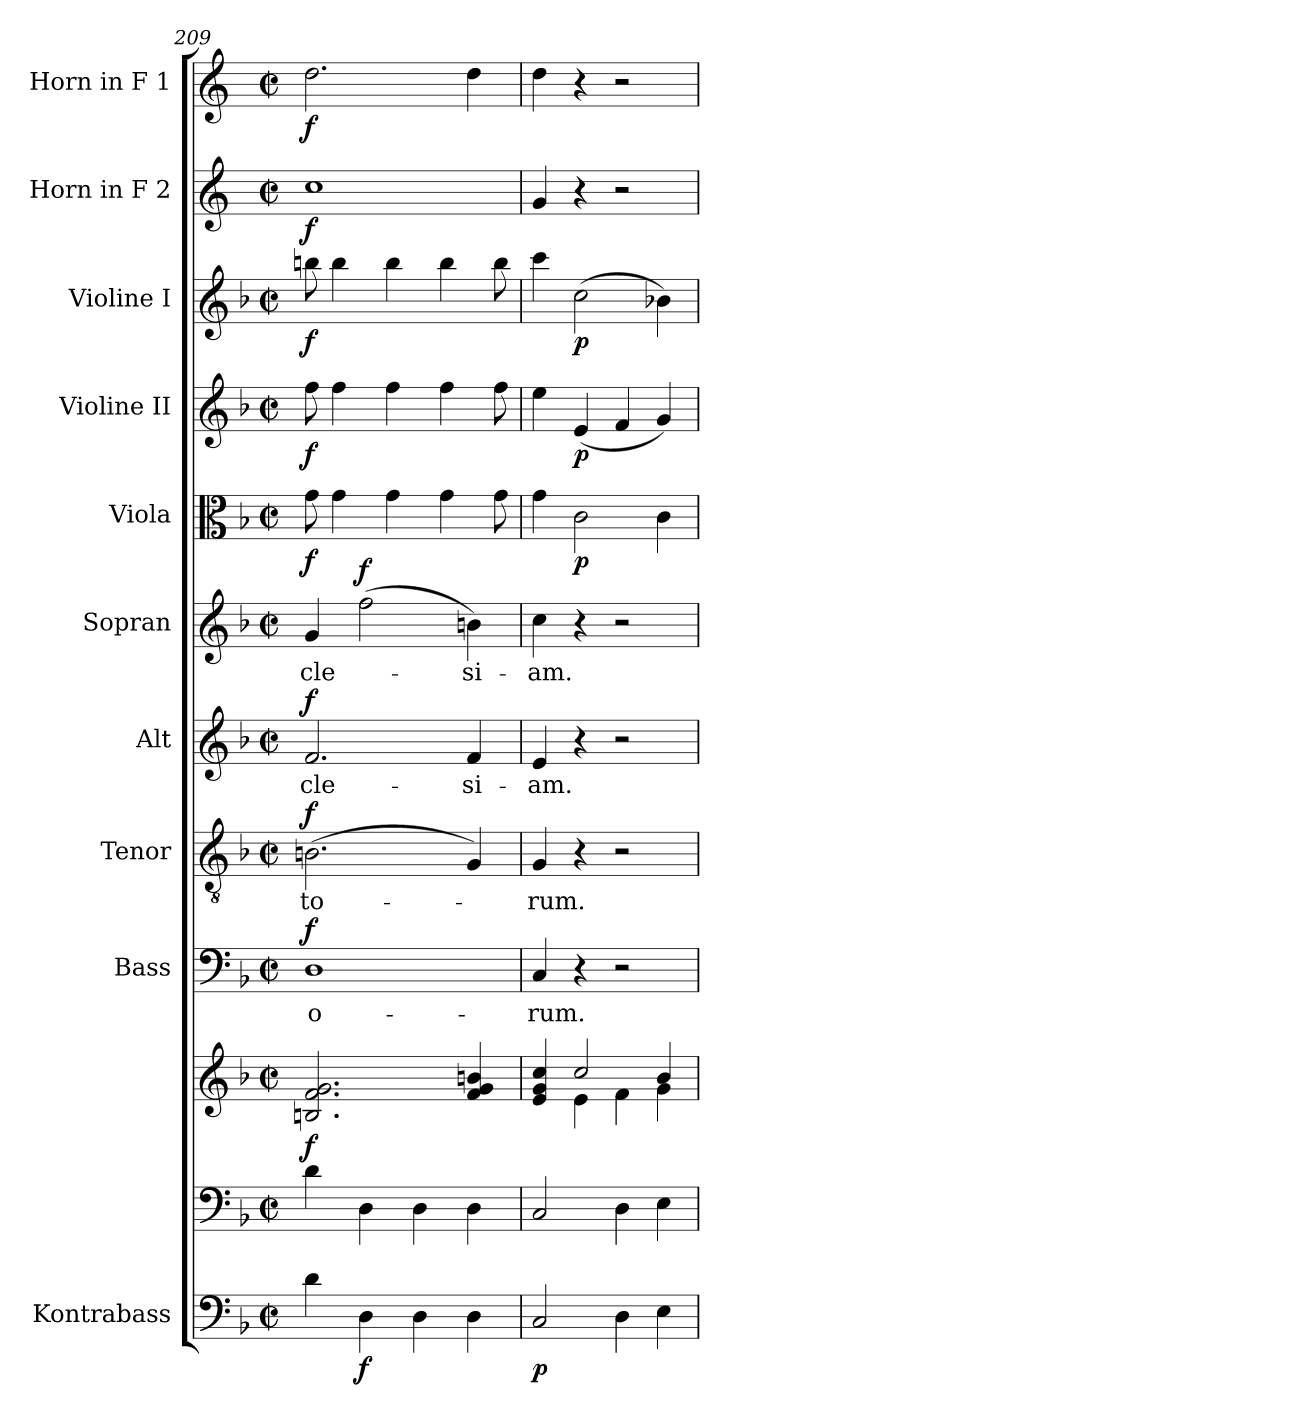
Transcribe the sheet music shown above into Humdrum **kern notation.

**kern	**dynam	**kern	**kern	**dynam	**kern	**text	**dynam	**kern	**text	**dynam	**kern	**text	**dynam	**kern	**text	**dynam	**kern	**dynam	**kern	**dynam	**kern	**dynam	**kern	**dynam	**kern	**dynam
*part11	*part11	*part10	*part10	*part10	*part9	*part9	*part9	*part8	*part8	*part8	*part7	*part7	*part7	*part6	*part6	*part6	*part5	*part5	*part4	*part4	*part3	*part3	*part2	*part2	*part1	*part1
*staff12	*staff12	*staff11	*staff10	*staff10/11	*staff9	*staff9	*staff9	*staff8	*staff8	*staff8	*staff7	*staff7	*staff7	*staff6	*staff6	*staff6	*staff5	*staff5	*staff4	*staff4	*staff3	*staff3	*staff2	*staff2	*staff1	*staff1
*I"Kontrabass	*	*	*	*	*I"Bass	*	*	*I"Tenor	*	*	*I"Alt	*	*	*I"Sopran	*	*	*I"Viola	*	*I"Violine II	*	*I"Violine I	*	*I"Horn in F 2	*	*I"Horn in F 1	*
*I'Kb.	*	*	*	*	*I'B	*	*	*I'T	*	*	*I'A	*	*	*I'S	*	*	*I'Vla.	*	*I'Vl. II	*	*I'Vl. I	*	*I'Hrn. 2	*	*I'Hrn. 1	*
*clefF4	*	*clefF4	*clefG2	*	*clefF4	*	*	*clefGv2	*	*	*clefG2	*	*	*clefG2	*	*	*clefC3	*	*clefG2	*	*clefG2	*	*clefG2	*	*clefG2	*
*ITrd7c12	*	*	*	*	*	*	*	*	*	*	*	*	*	*	*	*	*	*	*	*	*	*	*ITrd4c7	*	*ITrd4c7	*
*k[b-]	*	*k[b-]	*k[b-]	*	*k[b-]	*	*	*k[b-]	*	*	*k[b-]	*	*	*k[b-]	*	*	*k[b-]	*	*k[b-]	*	*k[b-]	*	*k[b-]	*	*k[b-]	*
*F:	*	*F:	*F:	*	*F:	*	*	*F:	*	*	*F:	*	*	*F:	*	*	*F:	*	*F:	*	*F:	*	*F:	*	*F:	*
*M2/2	*	*M2/2	*M2/2	*	*M2/2	*	*	*M2/2	*	*	*M2/2	*	*	*M2/2	*	*	*M2/2	*	*M2/2	*	*M2/2	*	*M2/2	*	*M2/2	*
*met(c|)	*	*met(c|)	*met(c|)	*	*met(c|)	*	*	*met(c|)	*	*	*met(c|)	*	*	*met(c|)	*	*	*met(c|)	*	*met(c|)	*	*met(c|)	*	*met(c|)	*	*met(c|)	*
=209	=209	=209	=209	=209	=209	=209	=209	=209	=209	=209	=209	=209	=209	=209	=209	=209	=209	=209	=209	=209	=209	=209	=209	=209	=209	=209
!	!	!	!	!LO:DY:b	!	!LO:LY:b	!LO:DY:a	!	!LO:LY:b	!LO:DY:a	!	!LO:LY:b	!LO:DY:a	!	!LO:LY:b	!	!	!LO:DY:b	!	!LO:DY:b	!	!LO:DY:b	!	!LO:DY:b	!	!LO:DY:b
4D\	.	4d\	2.Bn/ 2.f/ 2.g/	f	1D	-o-	f	(>2.Bn\	-to-	f	2.f/	-cle-	f	4g/	-cle-	.	8g\	f	8ff\	f	8bbn\	f	1f	f	2.g\	f
.	.	.	.	.	.	.	.	.	.	.	.	.	.	.	.	.	4g\	.	4ff\	.	4bb\	.	.	.	.	.
!	!LO:DY:b	!	!	!	!	!	!	!	!	!	!	!	!	!	!	!LO:DY:a	!	!	!	!	!	!	!	!	!	!
4DD\	f	4D\	.	.	.	.	.	.	.	.	.	.	.	(>2ff\	.	f	.	.	.	.	.	.	.	.	.	.
.	.	.	.	.	.	.	.	.	.	.	.	.	.	.	.	.	4g\	.	4ff\	.	4bb\	.	.	.	.	.
4DD\	.	4D\	.	.	.	.	.	.	.	.	.	.	.	.	.	.	.	.	.	.	.	.	.	.	.	.
.	.	.	.	.	.	.	.	.	.	.	.	.	.	.	.	.	4g\	.	4ff\	.	4bb\	.	.	.	.	.
!	!	!	!	!	!	!	!	!	!	!	!	!LO:LY:b	!	!	!LO:LY:b	!	!	!	!	!	!	!	!	!	!	!
4DD\	.	4D\	4f/ 4g/ 4bn/	.	.	.	.	4G/)	.	.	4f/	-si-	.	4bn\)	-si-	.	.	.	.	.	.	.	.	.	4g\	.
.	.	.	.	.	.	.	.	.	.	.	.	.	.	.	.	.	8g\	.	8ff\	.	8bb\	.	.	.	.	.
=210	=210	=210	=210	=210	=210	=210	=210	=210	=210	=210	=210	=210	=210	=210	=210	=210	=210	=210	=210	=210	=210	=210	=210	=210	=210	=210
*	*	*	*^	*	*	*	*	*	*	*	*	*	*	*	*	*	*	*	*	*	*	*	*	*	*	*
!	!LO:DY:b	!	!	!	!	!	!LO:LY:b	!	!	!LO:LY:b	!	!	!LO:LY:b	!	!	!LO:LY:b	!	!	!	!	!	!	!	!	!	!	!
2CC/	p	2C/	4e/ 4g/ 4cc/	4ryy	.	4C/	-rum.	.	4G/	-rum.	.	4e/	-am.	.	4cc\	-am.	.	4g\	.	4ee\	.	4ccc\	.	4c/	.	4g\	.
!	!	!	!	!	!	!	!	!	!	!	!	!	!	!	!	!	!	!	!LO:DY:b	!	!LO:DY:b	!	!LO:DY:b	!	!	!	!
.	.	.	2cc/	4e\	.	4r	.	.	4r	.	.	4r	.	.	4r	.	.	2c\	p	(<4e/	p	(>2cc\	p	4r	.	4r	.
4DD\	.	4D\	.	4f\	.	2r	.	.	2r	.	.	2r	.	.	2r	.	.	.	.	4f/	.	.	.	2r	.	2r	.
4EE\	.	4E\	4b-/	4g\	.	.	.	.	.	.	.	.	.	.	.	.	.	4c\	.	4g/)	.	4b-X\)	.	.	.	.	.
*	*	*	*v	*v	*	*	*	*	*	*	*	*	*	*	*	*	*	*	*	*	*	*	*	*	*	*	*
=	=	=	=	=	=	=	=	=	=	=	=	=	=	=	=	=	=	=	=	=	=	=	=	=	=	=
*-	*-	*-	*-	*-	*-	*-	*-	*-	*-	*-	*-	*-	*-	*-	*-	*-	*-	*-	*-	*-	*-	*-	*-	*-	*-	*-
